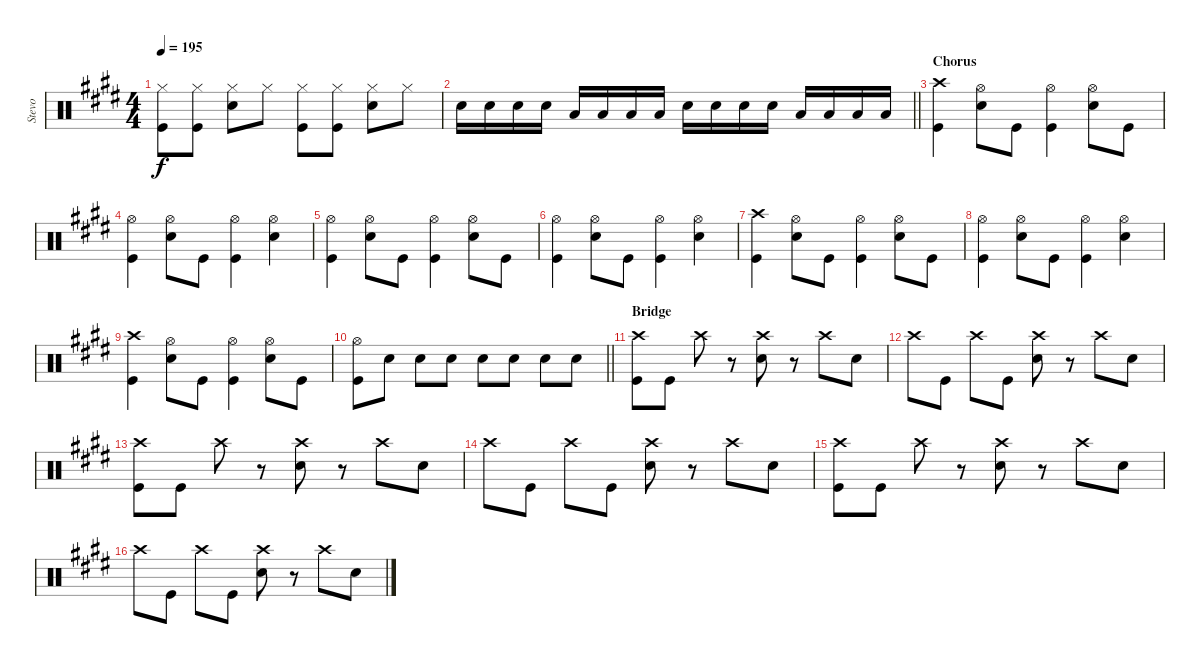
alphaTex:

\track ("Stevo" "Stevo") {instrument percussion}
\staff {score}
\articulation defaults
\ts (4 4)
\tempo 195
\clef neutral
\ks e
("Kick (hit)" "Hi-Hat (closed)").8{dy f} ("Kick (hit)" "Hi-Hat (closed)").8 ("Electric Snare (hit)" "Hi-Hat (closed)").8 "Hi-Hat (closed)".8 ("Kick (hit)" "Hi-Hat (closed)").8 ("Kick (hit)" "Hi-Hat (closed)").8 ("Electric Snare (hit)" "Hi-Hat (closed)").8 "Hi-Hat (closed)".8 |
\barLineRight lightlight "Electric Snare (hit)".16 "Electric Snare (hit)".16 "Electric Snare (hit)".16 "Electric Snare (hit)".16 "Low Tom (hit)".16 "Low Tom (hit)".16 "Low Tom (hit)".16 "Low Tom (hit)".16 "Electric Snare (hit)".16 "Electric Snare (hit)".16 "Electric Snare (hit)".16 "Electric Snare (hit)".16 "Low Tom (hit)".16 "Low Tom (hit)".16 "Low Tom (hit)".16 "Low Tom (hit)".16
|
\section ("" "Chorus")
("Kick (hit)" "Crash high (hit)").4 ("Electric Snare (hit)" "Hi-Hat (open)").8 "Kick (hit)".8 ("Kick (hit)" "Hi-Hat (open)").4 ("Electric Snare (hit)" "Hi-Hat (open)").8 "Kick (hit)".8 |
("Kick (hit)" "Hi-Hat (open)").4 ("Electric Snare (hit)" "Hi-Hat (open)").8 "Kick (hit)".8 ("Kick (hit)" "Hi-Hat (open)").4 ("Electric Snare (hit)" "Hi-Hat (open)").4 |
("Kick (hit)" "Hi-Hat (open)").4 ("Electric Snare (hit)" "Hi-Hat (open)").8 "Kick (hit)".8 ("Kick (hit)" "Hi-Hat (open)").4 ("Electric Snare (hit)" "Hi-Hat (open)").8 "Kick (hit)".8 |
("Kick (hit)" "Hi-Hat (open)").4 ("Electric Snare (hit)" "Hi-Hat (open)").8 "Kick (hit)".8 ("Kick (hit)" "Hi-Hat (open)").4 ("Electric Snare (hit)" "Hi-Hat (open)").4 |
("Kick (hit)" "Crash high (hit)").4 ("Electric Snare (hit)" "Hi-Hat (open)").8 "Kick (hit)".8 ("Kick (hit)" "Hi-Hat (open)").4 ("Electric Snare (hit)" "Hi-Hat (open)").8 "Kick (hit)".8 |
("Kick (hit)" "Hi-Hat (open)").4 ("Electric Snare (hit)" "Hi-Hat (open)").8 "Kick (hit)".8 ("Kick (hit)" "Hi-Hat (open)").4 ("Electric Snare (hit)" "Hi-Hat (open)").4 |
("Kick (hit)" "Crash high (hit)").4 ("Electric Snare (hit)" "Hi-Hat (open)").8 "Kick (hit)".8 ("Kick (hit)" "Hi-Hat (open)").4 ("Electric Snare (hit)" "Hi-Hat (open)").8 "Kick (hit)".8 |
\barLineRight lightlight
("Kick (hit)" "Hi-Hat (open)").8 "Electric Snare (hit)".8 "Electric Snare (hit)".8 "Electric Snare (hit)".8 "Electric Snare (hit)".8 "Electric Snare (hit)".8 "Electric Snare (hit)".8 "Electric Snare (hit)".8 |
\section ("" "Bridge")
("Kick (hit)" "Crash high (hit)").8 "Kick (hit)".8 "Crash high (hit)".8 r.8 ("Electric Snare (hit)" "Crash high (hit)").8 r.8 "Crash high (hit)".8 "Electric Snare (hit)".8 |
"Crash high (hit)".8 "Kick (hit)".8 "Crash high (hit)".8 "Kick (hit)".8 ("Electric Snare (hit)" "Crash high (hit)").8 r.8 "Crash high (hit)".8 "Electric Snare (hit)".8 |
("Kick (hit)" "Crash high (hit)").8 "Kick (hit)".8 "Crash high (hit)".8 r.8 ("Electric Snare (hit)" "Crash high (hit)").8 r.8 "Crash high (hit)".8 "Electric Snare (hit)".8 |
"Crash high (hit)".8 "Kick (hit)".8 "Crash high (hit)".8 "Kick (hit)".8 ("Electric Snare (hit)" "Crash high (hit)").8 r.8 "Crash high (hit)".8 "Electric Snare (hit)".8 |
("Kick (hit)" "Crash high (hit)").8 "Kick (hit)".8 "Crash high (hit)".8 r.8 ("Electric Snare (hit)" "Crash high (hit)").8 r.8 "Crash high (hit)".8 "Electric Snare (hit)".8 |
"Crash high (hit)".8 "Kick (hit)".8 "Crash high (hit)".8 "Kick (hit)".8 ("Electric Snare (hit)" "Crash high (hit)").8 r.8 "Crash high (hit)".8 "Electric Snare (hit)".8
